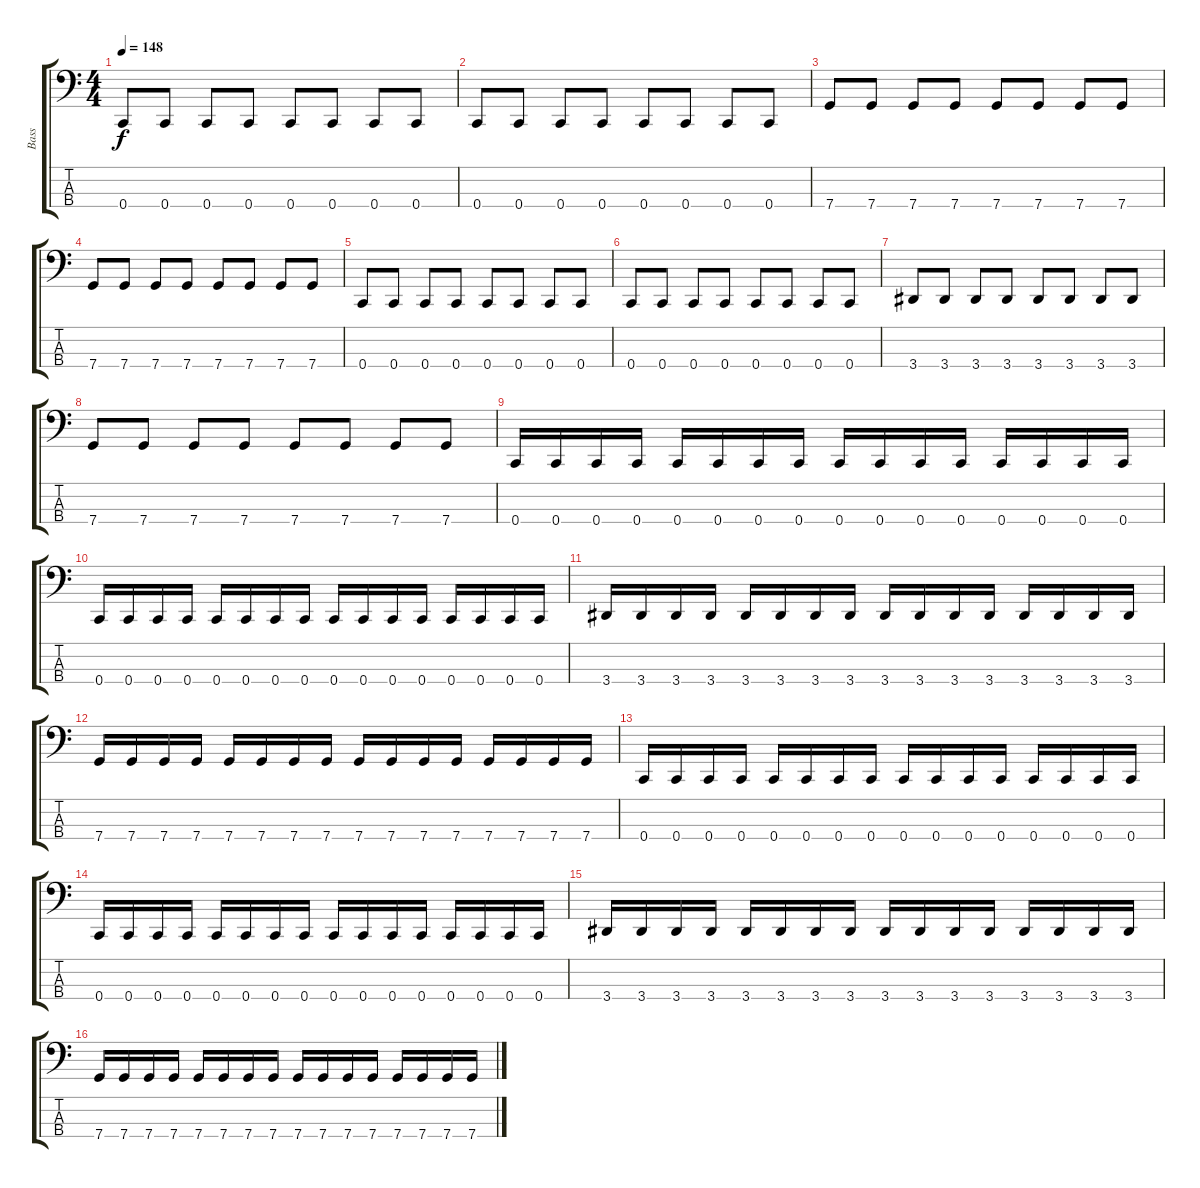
\track ("Bass" "Bass") {instrument electricbasspick}
\staff {score tabs}
\tuning (F2 C2 G1 C1) {hide}
\ts (4 4)
\tempo 148
\clef f4
\ks c
0.4.8{dy f} 0.4.8 0.4.8 0.4.8 0.4.8 0.4.8 0.4.8 0.4.8 |
0.4.8 0.4.8 0.4.8 0.4.8 0.4.8 0.4.8 0.4.8 0.4.8 |
7.4.8 7.4.8 7.4.8 7.4.8 7.4.8 7.4.8 7.4.8 7.4.8 |
7.4.8 7.4.8 7.4.8 7.4.8 7.4.8 7.4.8 7.4.8 7.4.8 |
0.4.8 0.4.8 0.4.8 0.4.8 0.4.8 0.4.8 0.4.8 0.4.8 |
0.4.8 0.4.8 0.4.8 0.4.8 0.4.8 0.4.8 0.4.8 0.4.8 |
3.4.8 3.4.8 3.4.8 3.4.8 3.4.8 3.4.8 3.4.8 3.4.8 |
7.4.8 7.4.8 7.4.8 7.4.8 7.4.8 7.4.8 7.4.8 7.4.8 |
0.4.16 0.4.16 0.4.16 0.4.16 0.4.16 0.4.16 0.4.16 0.4.16 0.4.16 0.4.16 0.4.16 0.4.16 0.4.16 0.4.16 0.4.16 0.4.16 |
0.4.16 0.4.16 0.4.16 0.4.16 0.4.16 0.4.16 0.4.16 0.4.16 0.4.16 0.4.16 0.4.16 0.4.16 0.4.16 0.4.16 0.4.16 0.4.16 |
3.4.16 3.4.16 3.4.16 3.4.16 3.4.16 3.4.16 3.4.16 3.4.16 3.4.16 3.4.16 3.4.16 3.4.16 3.4.16 3.4.16 3.4.16 3.4.16 |
7.4.16 7.4.16 7.4.16 7.4.16 7.4.16 7.4.16 7.4.16 7.4.16 7.4.16 7.4.16 7.4.16 7.4.16 7.4.16 7.4.16 7.4.16 7.4.16 |
0.4.16 0.4.16 0.4.16 0.4.16 0.4.16 0.4.16 0.4.16 0.4.16 0.4.16 0.4.16 0.4.16 0.4.16 0.4.16 0.4.16 0.4.16 0.4.16 |
0.4.16 0.4.16 0.4.16 0.4.16 0.4.16 0.4.16 0.4.16 0.4.16 0.4.16 0.4.16 0.4.16 0.4.16 0.4.16 0.4.16 0.4.16 0.4.16 |
3.4.16 3.4.16 3.4.16 3.4.16 3.4.16 3.4.16 3.4.16 3.4.16 3.4.16 3.4.16 3.4.16 3.4.16 3.4.16 3.4.16 3.4.16 3.4.16 |
7.4.16 7.4.16 7.4.16 7.4.16 7.4.16 7.4.16 7.4.16 7.4.16 7.4.16 7.4.16 7.4.16 7.4.16 7.4.16 7.4.16 7.4.16 7.4.16
